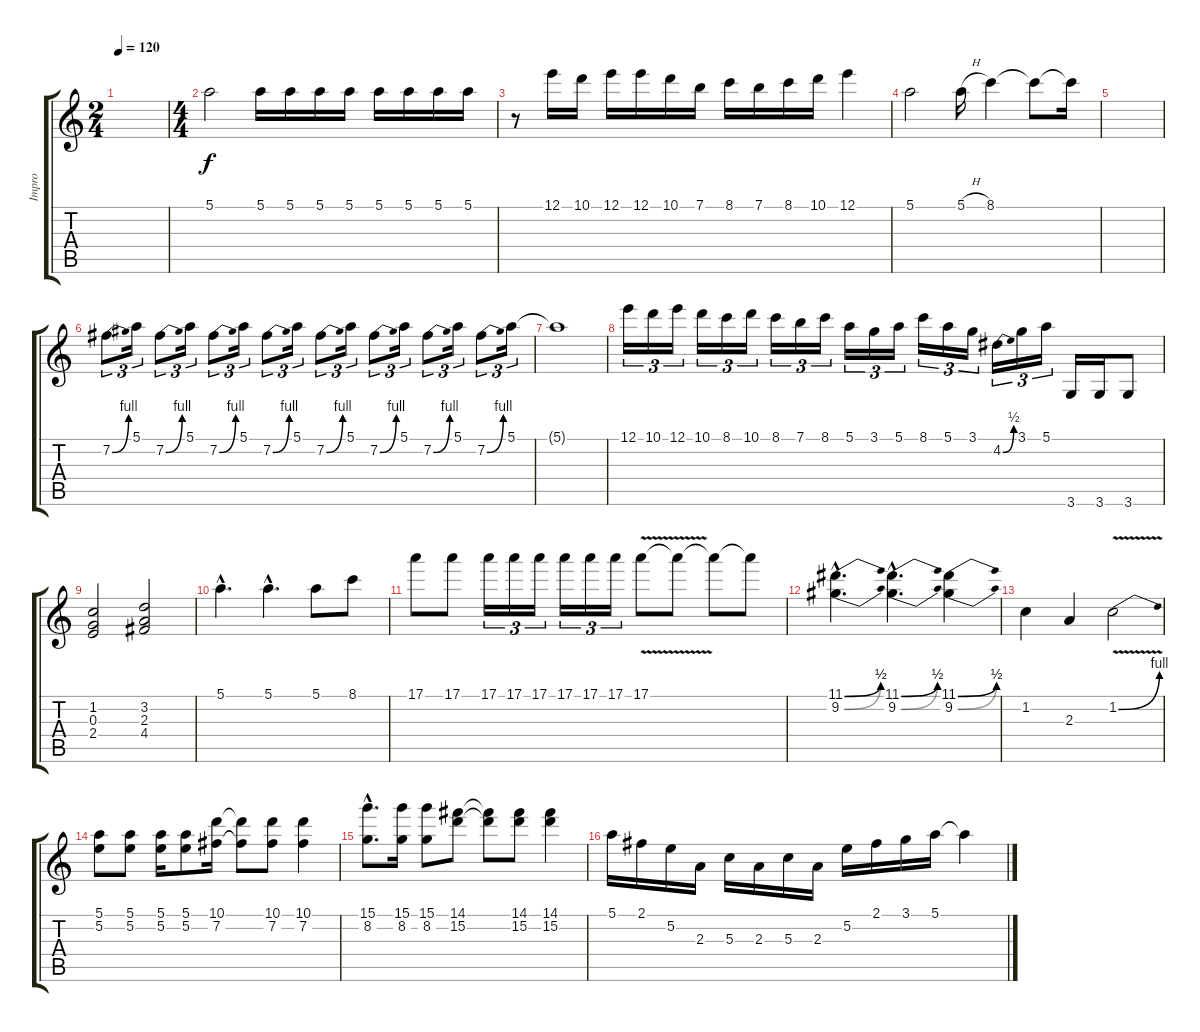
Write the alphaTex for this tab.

\track ("Impro" "Impro") {instrument electricguitarjazz}
\staff {score tabs}
\tuning (E4 B3 G3 D3 A2 E2) {hide}
\ts (2 4)
\tempo 120
\clef g2
\ks c
|
\ts (4 4)
5.1.2 5.1.16 5.1.16 5.1.16 5.1.16 5.1.16 5.1.16 5.1.16 5.1.16 |
r.8 12.1.16 10.1.16 12.1.16 12.1.16 10.1.16 7.1.16 8.1.16 7.1.16 8.1.16 10.1.16 12.1.4 |
5.1.2 5.1{h}.16 8.1.4 8.1{t}.8 8.1{t}.16 |
|
7.2{be (bend 0 0 60 4)}.8{tu (3 2)} 5.1.16{tu (3 2)} 7.2{be (bend 0 0 60 4)}.8{tu (3 2)} 5.1.16{tu (3 2)} 7.2{be (bend 0 0 60 4)}.8{tu (3 2)} 5.1.16{tu (3 2)} 7.2{be (bend 0 0 60 4)}.8{tu (3 2)} 5.1.16{tu (3 2)} 7.2{be (bend 0 0 60 4)}.8{tu (3 2)} 5.1.16{tu (3 2)} 7.2{be (bend 0 0 60 4)}.8{tu (3 2)} 5.1.16{tu (3 2)} 7.2{be (bend 0 0 60 4)}.8{tu (3 2)} 5.1.16{tu (3 2)} 7.2{be (bend 0 0 60 4)}.8{tu (3 2)} 5.1.16{tu (3 2)} |
5.1{t}.1 |
12.1.16{tu (3 2)} 10.1.16{tu (3 2)} 12.1.16{tu (3 2)} 10.1.16{tu (3 2)} 8.1.16{tu (3 2)} 10.1.16{tu (3 2)} 8.1.16{tu (3 2)} 7.1.16{tu (3 2)} 8.1.16{tu (3 2)} 5.1.16{tu (3 2)} 3.1.16{tu (3 2)} 5.1.16{tu (3 2)} 8.1.16{tu (3 2)} 5.1.16{tu (3 2)} 3.1.16{tu (3 2)} 4.2{be (bend 0 0 60 2)}.16{tu (3 2)} 3.1.16{tu (3 2)} 5.1.16{tu (3 2)} 3.6.16 3.6.16 3.6.8 |
(1.2 0.3 2.4).2 (3.2 2.3 4.4).2 |
5.1{hac}.4{d} 5.1{hac}.4{d} 5.1.8 8.1.8 |
17.1.8 17.1.8 17.1.16{tu (3 2)} 17.1.16{tu (3 2)} 17.1.16{tu (3 2)} 17.1.16{tu (3 2)} 17.1.16{tu (3 2)} 17.1.16{tu (3 2)} 17.1{v}.8 17.1{t}.8 17.1{t}.8 17.1{t}.8 |
(11.1{be (bend 0 0 60 2) hac} 9.2{be (bend 0 0 60 2) hac}).4{d} (11.1{be (bend 0 0 60 2) hac} 9.2{be (bend 0 0 60 2) hac}).4{d} (11.1{be (bend 0 0 60 2)} 9.2{be (bend 0 0 60 2)}).4 |
1.2.4 2.3.4 1.2{be (bend 0 0 60 4) v}.2 |
(5.1 5.2).8 (5.1 5.2).8 (5.1 5.2).16 (5.1 5.2).8 (10.1 7.2).16 (10.1{t} 7.2{t}).8 (10.1 7.2).8 (10.1 7.2).4 |
(15.1{hac} 8.2{hac}).8{d} (15.1 8.2).16 (15.1 8.2).8 (14.1 15.2).8 (14.1{t} 15.2{t}).8 (14.1 15.2).8 (14.1 15.2).4 |
5.1.16 2.1.16 5.2.16 2.3.16 5.3.16 2.3.16 5.3.16 2.3.16 5.2.16 2.1.16 3.1.16 5.1.16 5.1{t}.4
